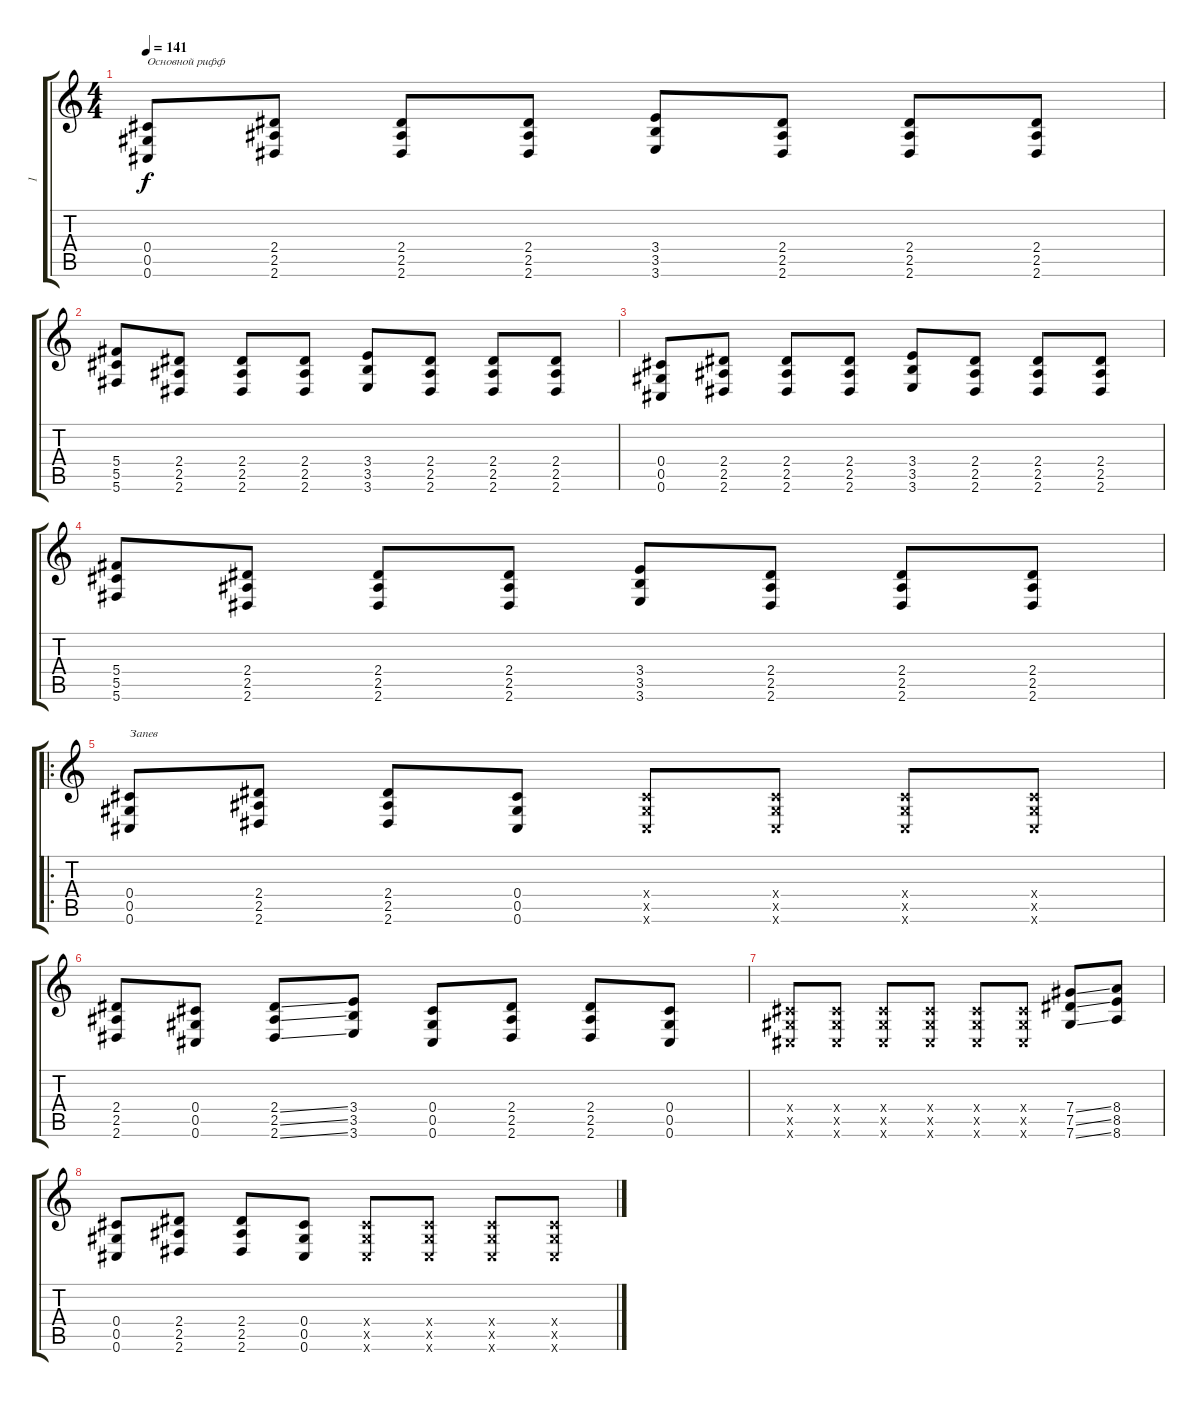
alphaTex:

\track ("1" "1") {instrument distortionguitar}
\staff {score tabs}
\tuning (Eb4 Bb3 Gb3 Db3 Ab2 Db2) {hide}
\ts (4 4)
\tempo 141
\clef g2
\ks c
(0.4 0.5 0.6).8{txt "Основной рифф" dy f} (2.4 2.5 2.6).8 (2.4 2.5 2.6).8 (2.4 2.5 2.6).8 (3.4 3.5 3.6).8 (2.4 2.5 2.6).8 (2.4 2.5 2.6).8 (2.4 2.5 2.6).8 |
(5.4 5.5 5.6).8 (2.4 2.5 2.6).8 (2.4 2.5 2.6).8 (2.4 2.5 2.6).8 (3.4 3.5 3.6).8 (2.4 2.5 2.6).8 (2.4 2.5 2.6).8 (2.4 2.5 2.6).8 |
(0.4 0.5 0.6).8 (2.4 2.5 2.6).8 (2.4 2.5 2.6).8 (2.4 2.5 2.6).8 (3.4 3.5 3.6).8 (2.4 2.5 2.6).8 (2.4 2.5 2.6).8 (2.4 2.5 2.6).8 |
(5.4 5.5 5.6).8 (2.4 2.5 2.6).8 (2.4 2.5 2.6).8 (2.4 2.5 2.6).8 (3.4 3.5 3.6).8 (2.4 2.5 2.6).8 (2.4 2.5 2.6).8 (2.4 2.5 2.6).8 |
\ro
(0.4 0.5 0.6).8{txt "Запев"} (2.4 2.5 2.6).8 (2.4 2.5 2.6).8 (0.4 0.5 0.6).8 (0.4{x} 0.5{x} 0.6{x}).8 (0.4{x} 0.5{x} 0.6{x}).8 (0.4{x} 0.5{x} 0.6{x}).8 (0.4{x} 0.5{x} 0.6{x}).8 |
(2.4 2.5 2.6).8 (0.4 0.5 0.6).8 (2.4{ss} 2.5{ss} 2.6{ss}).8 (3.4 3.5 3.6).8 (0.4 0.5 0.6).8 (2.4 2.5 2.6).8 (2.4 2.5 2.6).8 (0.4 0.5 0.6).8 |
(0.4{x} 0.5{x} 0.6{x}).8 (0.4{x} 0.5{x} 0.6{x}).8 (0.4{x} 0.5{x} 0.6{x}).8 (0.4{x} 0.5{x} 0.6{x}).8 (0.4{x} 0.5{x} 0.6{x}).8 (0.4{x} 0.5{x} 0.6{x}).8 (7.4{ss} 7.5{ss} 7.6{ss}).8 (8.4 8.5 8.6).8 |
(0.4 0.5 0.6).8 (2.4 2.5 2.6).8 (2.4 2.5 2.6).8 (0.4 0.5 0.6).8 (0.4{x} 0.5{x} 0.6{x}).8 (0.4{x} 0.5{x} 0.6{x}).8 (0.4{x} 0.5{x} 0.6{x}).8 (0.4{x} 0.5{x} 0.6{x}).8
